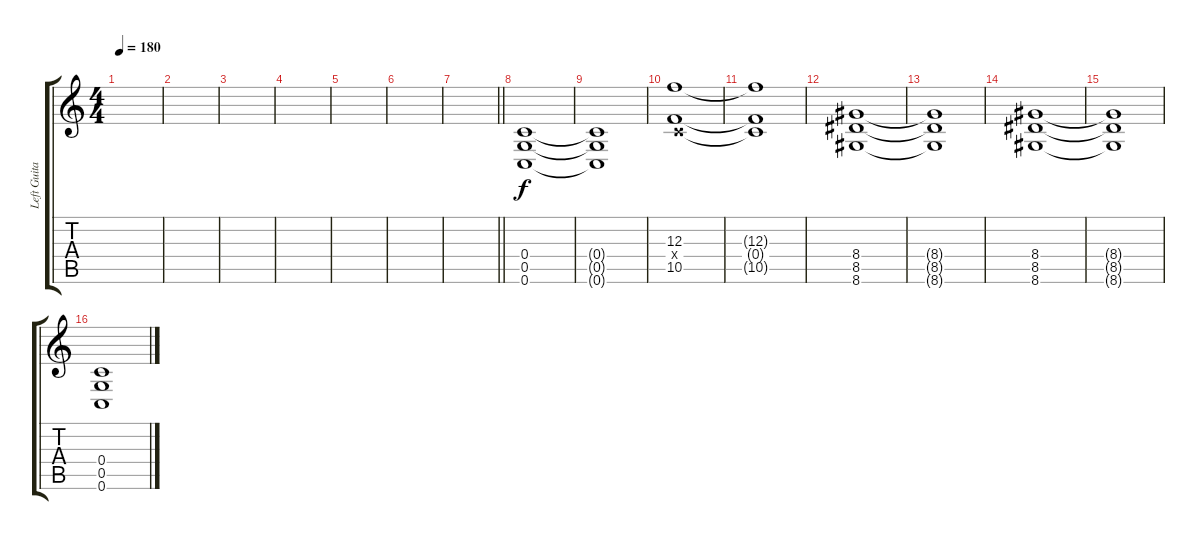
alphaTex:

\track ("Left Guitar" "Left Guita") {instrument distortionguitar}
\staff {score tabs}
\tuning (D4 A3 F3 C3 G2 C2) {hide}
\ts (4 4)
\tempo 180
\clef g2
\ks c
|
|
|
|
|
|
\barLineRight lightlight
|
\section ("" "")
(0.4 0.5 0.6).1{volume 13} |
(0.4{t} 0.5{t} 0.6{t}).1 |
(12.3 0.4{x} 10.5).1 |
(12.3{t} 0.4{t} 10.5{t}).1 |
(8.4 8.5 8.6).1 |
(8.4{t} 8.5{t} 8.6{t}).1 |
(8.4 8.5 8.6).1 |
(8.4{t} 8.5{t} 8.6{t}).1 |
(0.4 0.5 0.6).1{volume 13}
